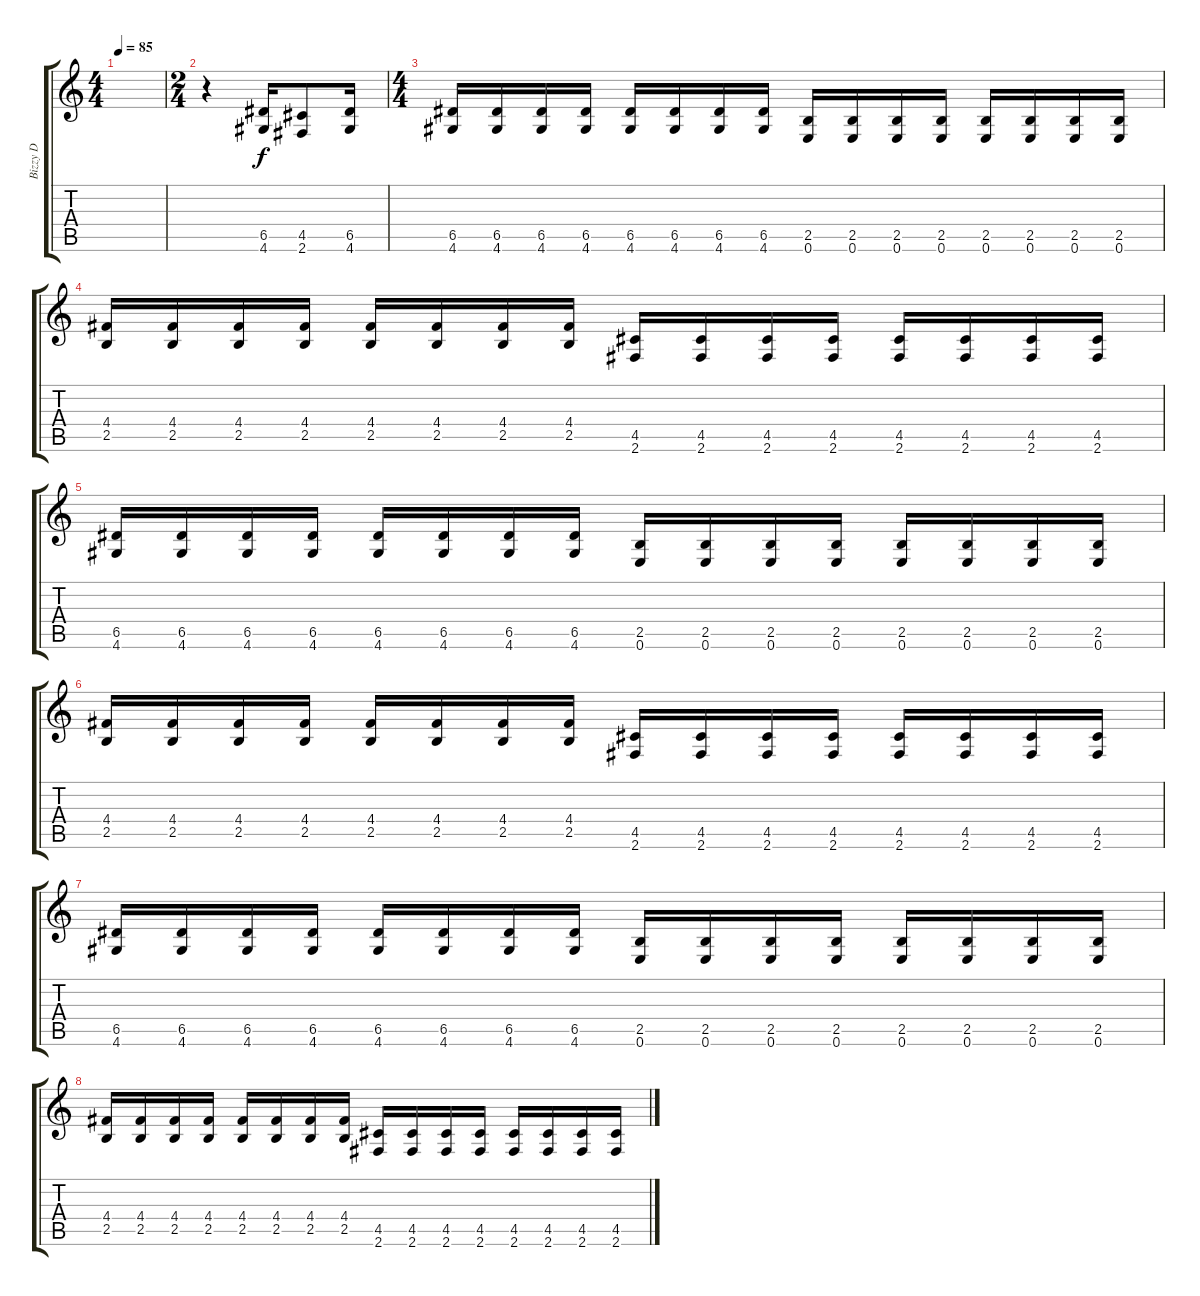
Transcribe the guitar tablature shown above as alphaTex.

\track ("Bizzy D" "Bizzy D") {instrument distortionguitar}
\staff {score tabs}
\tuning (E4 B3 G3 D3 A2 E2) {hide}
\ts (4 4)
\tempo 85
\clef g2
\ks c
|
\ts (2 4)
r.4 (6.5 4.6).16 (4.5 2.6).8 (6.5 4.6).16 |
\ts (4 4)
(6.5 4.6).16 (6.5 4.6).16 (6.5 4.6).16 (6.5 4.6).16 (6.5 4.6).16 (6.5 4.6).16 (6.5 4.6).16 (6.5 4.6).16 (2.5 0.6).16 (2.5 0.6).16 (2.5 0.6).16 (2.5 0.6).16 (2.5 0.6).16 (2.5 0.6).16 (2.5 0.6).16 (2.5 0.6).16 |
(4.4 2.5).16 (4.4 2.5).16 (4.4 2.5).16 (4.4 2.5).16 (4.4 2.5).16 (4.4 2.5).16 (4.4 2.5).16 (4.4 2.5).16 (4.5 2.6).16 (4.5 2.6).16 (4.5 2.6).16 (4.5 2.6).16 (4.5 2.6).16 (4.5 2.6).16 (4.5 2.6).16 (4.5 2.6).16 |
(6.5 4.6).16 (6.5 4.6).16 (6.5 4.6).16 (6.5 4.6).16 (6.5 4.6).16 (6.5 4.6).16 (6.5 4.6).16 (6.5 4.6).16 (2.5 0.6).16 (2.5 0.6).16 (2.5 0.6).16 (2.5 0.6).16 (2.5 0.6).16 (2.5 0.6).16 (2.5 0.6).16 (2.5 0.6).16 |
(4.4 2.5).16 (4.4 2.5).16 (4.4 2.5).16 (4.4 2.5).16 (4.4 2.5).16 (4.4 2.5).16 (4.4 2.5).16 (4.4 2.5).16 (4.5 2.6).16 (4.5 2.6).16 (4.5 2.6).16 (4.5 2.6).16 (4.5 2.6).16 (4.5 2.6).16 (4.5 2.6).16 (4.5 2.6).16 |
(6.5 4.6).16 (6.5 4.6).16 (6.5 4.6).16 (6.5 4.6).16 (6.5 4.6).16 (6.5 4.6).16 (6.5 4.6).16 (6.5 4.6).16 (2.5 0.6).16 (2.5 0.6).16 (2.5 0.6).16 (2.5 0.6).16 (2.5 0.6).16 (2.5 0.6).16 (2.5 0.6).16 (2.5 0.6).16 |
(4.4 2.5).16 (4.4 2.5).16 (4.4 2.5).16 (4.4 2.5).16 (4.4 2.5).16 (4.4 2.5).16 (4.4 2.5).16 (4.4 2.5).16 (4.5 2.6).16 (4.5 2.6).16 (4.5 2.6).16 (4.5 2.6).16 (4.5 2.6).16 (4.5 2.6).16 (4.5 2.6).16 (4.5 2.6).16
